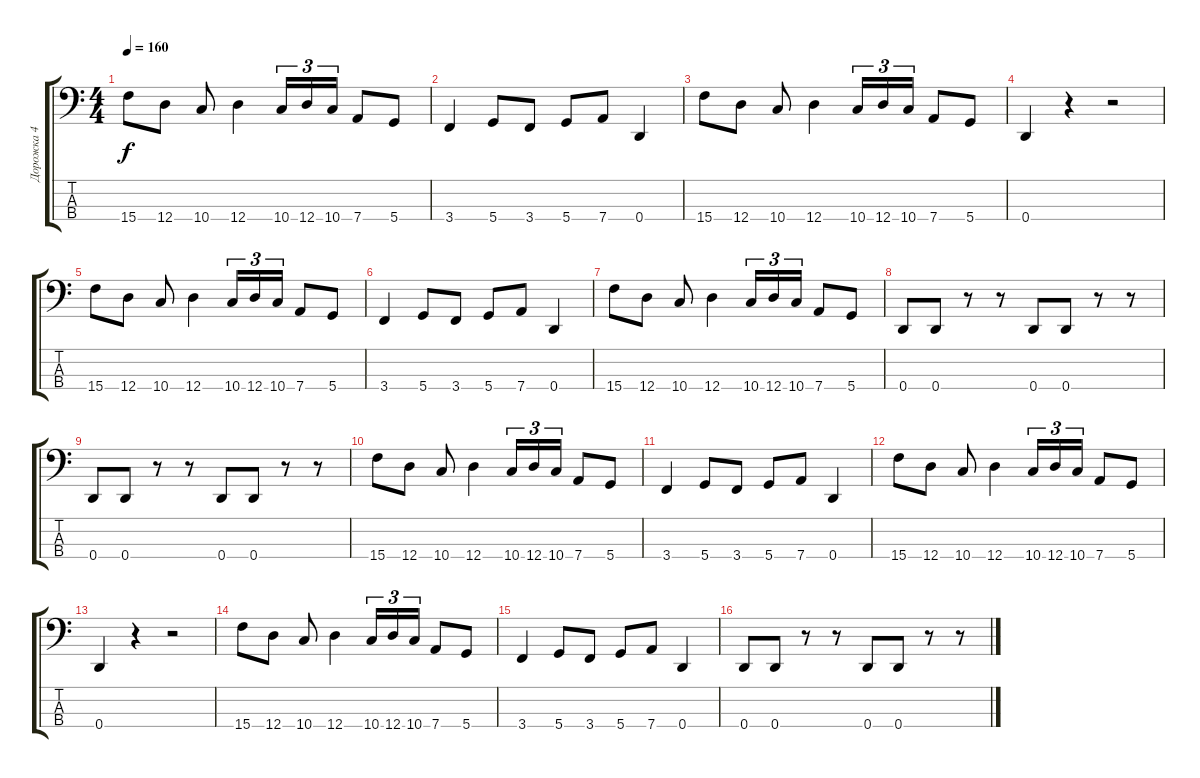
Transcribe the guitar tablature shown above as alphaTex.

\track ("Дорожка 4" "Дорожка 4") {instrument electricbasspick}
\staff {score tabs}
\tuning (G2 D2 A1 D1) {hide}
\ts (4 4)
\tempo 160
\clef f4
\ks c
15.4.8{dy f volume 16 instrument electricbasspick} 12.4.8 10.4.8 12.4.4 10.4.16{tu (3 2)} 12.4.16{tu (3 2)} 10.4.16{tu (3 2)} 7.4.8 5.4.8 |
3.4.4 5.4.8 3.4.8 5.4.8 7.4.8 0.4.4 |
15.4.8 12.4.8 10.4.8 12.4.4 10.4.16{tu (3 2)} 12.4.16{tu (3 2)} 10.4.16{tu (3 2)} 7.4.8 5.4.8 |
0.4.4 r.4 r.2 |
15.4.8 12.4.8 10.4.8 12.4.4 10.4.16{tu (3 2)} 12.4.16{tu (3 2)} 10.4.16{tu (3 2)} 7.4.8 5.4.8 |
3.4.4 5.4.8 3.4.8 5.4.8 7.4.8 0.4.4 |
15.4.8 12.4.8 10.4.8 12.4.4 10.4.16{tu (3 2)} 12.4.16{tu (3 2)} 10.4.16{tu (3 2)} 7.4.8 5.4.8 |
0.4.8 0.4.8 r.8 r.8 0.4.8 0.4.8 r.8 r.8 |
0.4.8 0.4.8 r.8 r.8 0.4.8 0.4.8 r.8 r.8 |
15.4.8{volume 16 instrument electricbasspick} 12.4.8 10.4.8 12.4.4 10.4.16{tu (3 2)} 12.4.16{tu (3 2)} 10.4.16{tu (3 2)} 7.4.8 5.4.8 |
3.4.4 5.4.8 3.4.8 5.4.8 7.4.8 0.4.4 |
15.4.8 12.4.8 10.4.8 12.4.4 10.4.16{tu (3 2)} 12.4.16{tu (3 2)} 10.4.16{tu (3 2)} 7.4.8 5.4.8 |
0.4.4 r.4 r.2 |
15.4.8 12.4.8 10.4.8 12.4.4 10.4.16{tu (3 2)} 12.4.16{tu (3 2)} 10.4.16{tu (3 2)} 7.4.8 5.4.8 |
3.4.4 5.4.8 3.4.8 5.4.8 7.4.8 0.4.4 |
0.4.8 0.4.8 r.8 r.8 0.4.8 0.4.8 r.8 r.8
